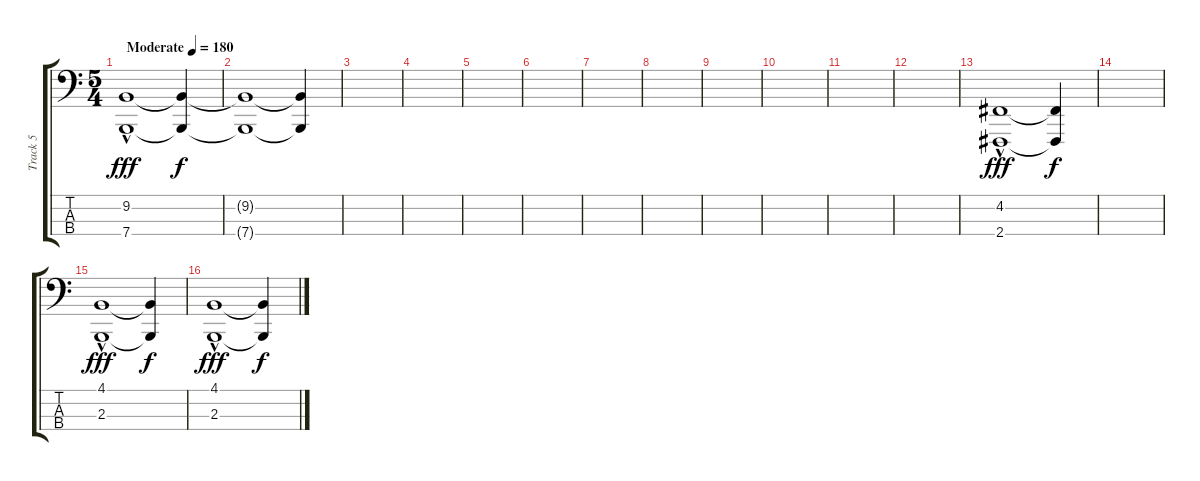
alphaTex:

\track ("Track 5" "Track 5") {instrument acousticgrandpiano}
\staff {score tabs}
\tuning (G2 D2 A1 E1) {hide}
\ts (5 4)
\tempo (180 "Moderate")
\clef f4
\ks c
(9.2 7.4{hac}).1{dy fff instrument acousticgrandpiano} (9.2{t} 7.4{t}).4{dy f} |
(9.2{t} 7.4{t}).1 (9.2{t} 7.4{t}).4 |
|
|
|
|
|
|
|
|
|
|
(4.2 2.4{hac}).1{dy fff} (4.2{t} 2.4{t}).4{dy f} |
|
(4.1 2.3{hac}).1{dy fff} (4.1{t} 2.3{t}).4{dy f} |
(4.1 2.3{hac}).1{dy fff} (4.1{t} 2.3{t}).4{dy f}
